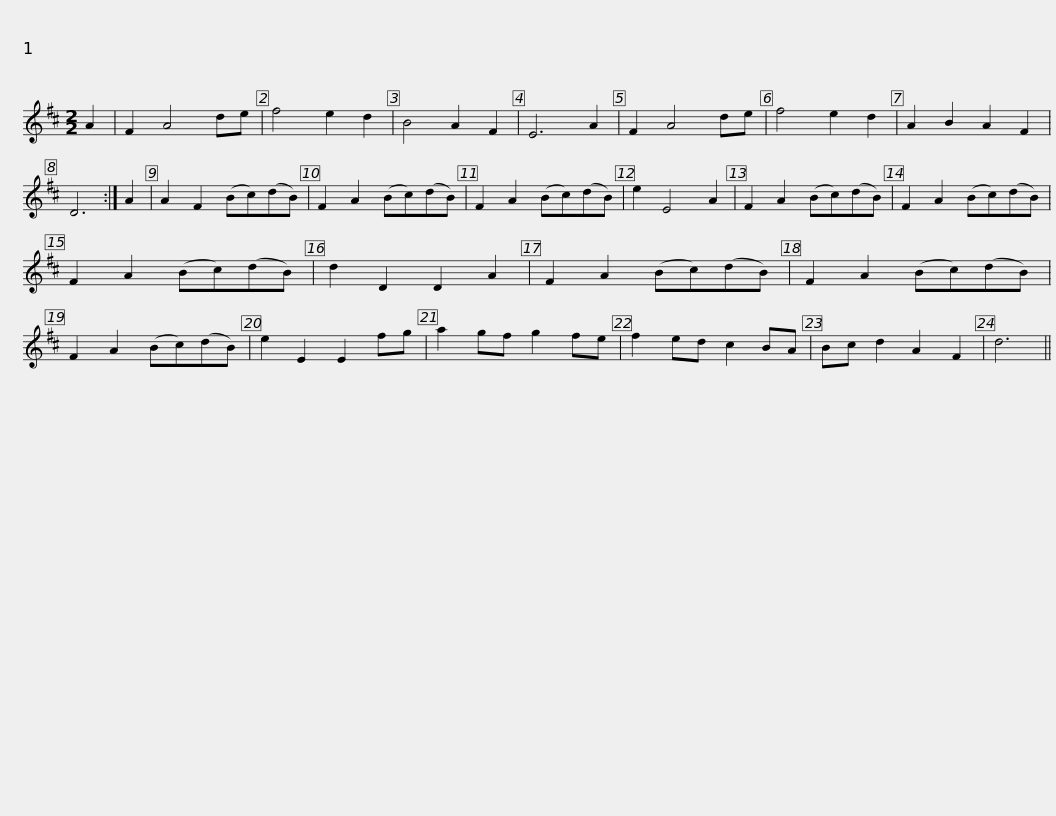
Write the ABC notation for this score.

X:1
L:1/8
M:2/2
I:linebreak $
K:D
V:1 treble
V:1
 A2 | F2 A4 de | f4 e2 d2 | B4 A2 F2 | E6 A2 | %5
 F2 A4 de | f4 e2 d2 | A2 B2 A2 F2 | D6 :| A2 | %10
 A2 F2 (Bc)(dB) |$ F2 A2 (Bc)(dB) | F2 A2 (Bc)(dB) | e2 E4 A2 | F2 A2 (Bc)(dB) | %15
 F2 A2 (Bc)(dB) | F2 A2 (Bc)(dB) | d2 D2 D2 A2 | F2 A2 (Bc)(dB) |$ F2 A2 (Bc)(dB) | %20
 F2 A2 (Bc)(dB) | e2 E2 E2 fg | a2 gf g2 fe | f2 ed c2 BA | Bc d2 A2 F2 | %25
 d6 || %26
